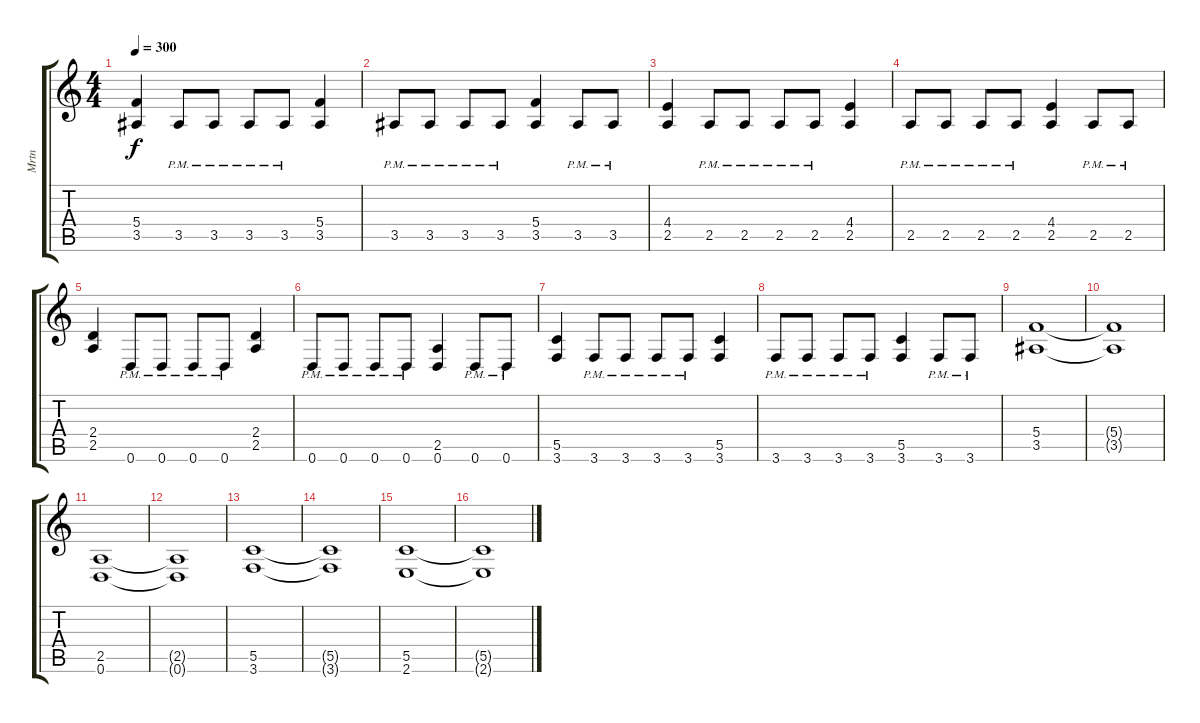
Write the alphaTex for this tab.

\track ("Mrtn" "Mrtn") {instrument distortionguitar}
\staff {score tabs}
\tuning (D4 A3 F3 C3 G2 D2) {hide}
\ts (4 4)
\tempo 300
\clef g2
\ks c
(5.4 3.5).4{dy f} 3.5{pm}.8 3.5{pm}.8 3.5{pm}.8 3.5{pm}.8 (5.4 3.5).4 |
3.5{pm}.8 3.5{pm}.8 3.5{pm}.8 3.5{pm}.8 (5.4 3.5).4 3.5{pm}.8 3.5{pm}.8 |
(4.4 2.5).4 2.5{pm}.8 2.5{pm}.8 2.5{pm}.8 2.5{pm}.8 (4.4 2.5).4 |
2.5{pm}.8 2.5{pm}.8 2.5{pm}.8 2.5{pm}.8 (4.4 2.5).4 2.5{pm}.8 2.5{pm}.8 |
(2.4 2.5).4 0.6{pm}.8 0.6{pm}.8 0.6{pm}.8 0.6{pm}.8 (2.4 2.5).4 |
0.6{pm}.8 0.6{pm}.8 0.6{pm}.8 0.6{pm}.8 (2.5 0.6).4 0.6{pm}.8 0.6{pm}.8 |
(5.5 3.6).4 3.6{pm}.8 3.6{pm}.8 3.6{pm}.8 3.6{pm}.8 (5.5 3.6).4 |
3.6{pm}.8 3.6{pm}.8 3.6{pm}.8 3.6{pm}.8 (5.5 3.6).4 3.6{pm}.8 3.6{pm}.8 |
(5.4 3.5).1 |
(5.4{t} 3.5{t}).1 |
(2.5 0.6).1 |
(2.5{t} 0.6{t}).1 |
(5.5 3.6).1 |
(5.5{t} 3.6{t}).1 |
(5.5 2.6).1 |
(5.5{t} 2.6{t}).1
